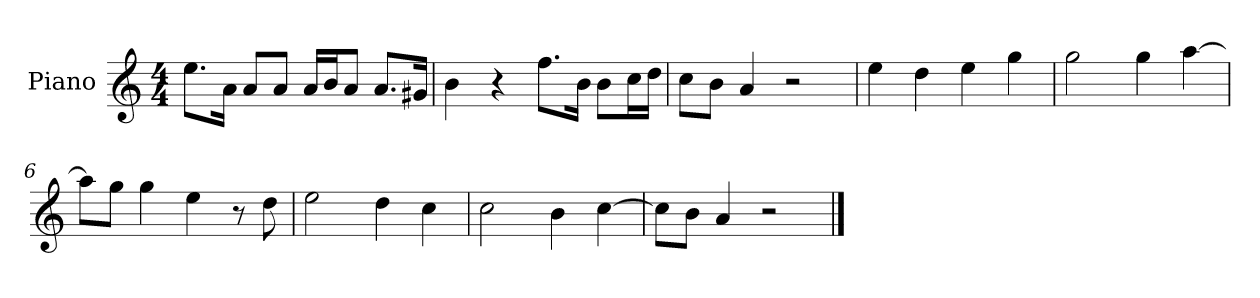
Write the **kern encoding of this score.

**kern
*part1
*staff1
*I"Piano
*I'P-no
*clefG2
*k[]
*M4/4
*MM90
=1
8.ee\L
16a\Jk
8a/L
8a/J
16a/LL
16b/J
8a/J
8.a/L
16g#X/Jk
=2
4b\
4r
8.ff\L
16b\Jk
8b\L
16cc\L
16dd\JJ
=3
8cc\L
8b\J
4a/
2r
=4
4ee\
4dd\
4ee\
4gg\
=5
2gg\
4gg\
[4aa\
=6
8aa\L]
8gg\J
4gg\
4ee\
8r
8dd\
!!LO:LB:g=z
=7
2ee\
4dd\
4cc\
=8
2cc\
4b\
[4cc\
=9
8cc\L]
8b\J
4a/
2r
==
*-
